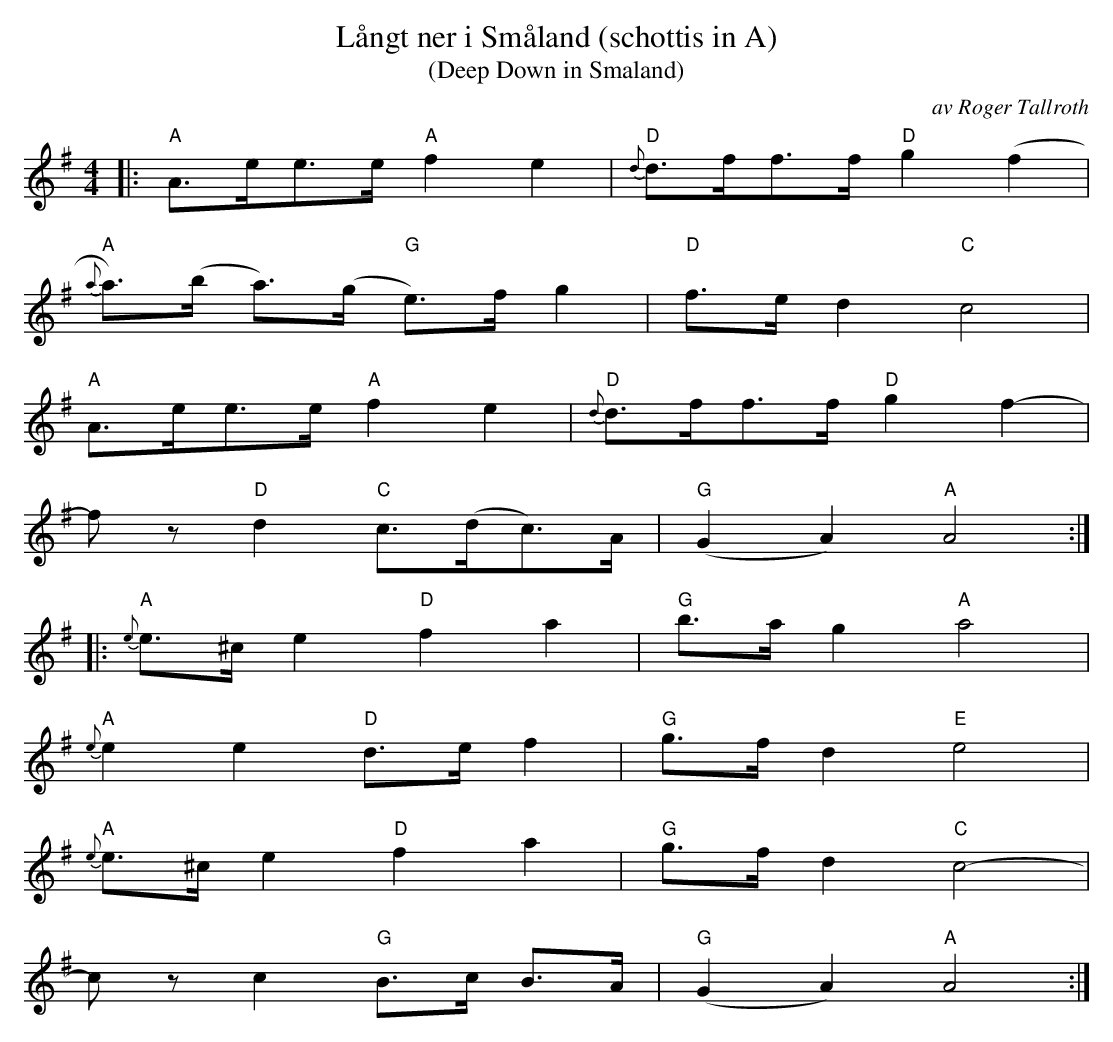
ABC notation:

X:1
T:Långt ner i Småland (schottis in A)
T:(Deep Down in Smaland)
C:av Roger Tallroth
M:4/4
L:1/8
K:Dmix
|: "A"A>ee>e "A"f2e2 | "D"{d}d>ff>f "D"g2(f2 |
   "A"{a}a3/)(b/ a3/)(g/ "G"e3/)f/g2 | "D"f>ed2 "C"c4 |
   "A"A>ee>e "A"f2e2 | "D"{d}d>ff>f "D"g2f2- |
   fz "D"d2 "C"c3/(d/c3/)A/ | ("G"G2A2) "A"A4 :|
|: "A"{e}e>^ce2 "D"f2 a2 | "G"b>ag2 "A"a4 |
   "A"{e}e2e2 "D"d>ef2 | "G"g>f d2 "E"e4 |
   "A"{e}e>^ce2 "D"f2 a2 | "G"g>f d2 "C"c4- |
   cz c2 "G"B3/c/ B3/A/ | ("G"G2 A2) "A"A4 :|
